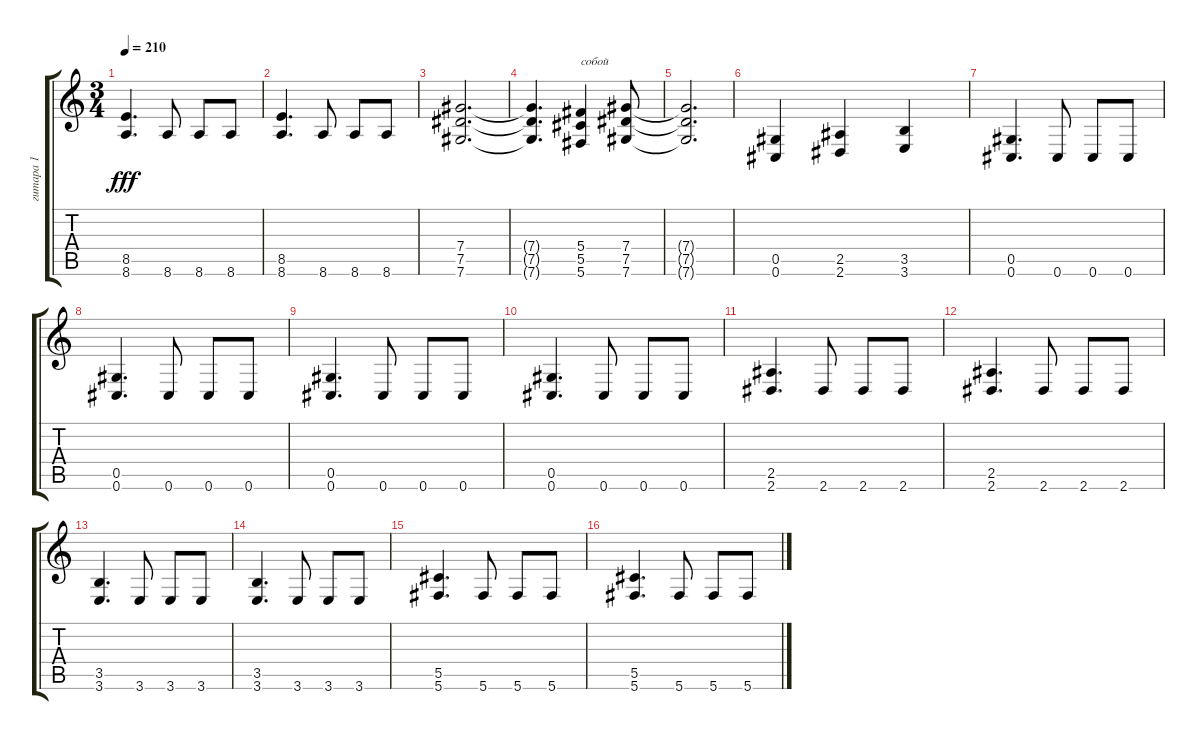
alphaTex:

\track ("гитара 1" "гитара 1") {instrument distortionguitar}
\staff {score tabs}
\tuning (Eb4 Bb3 Gb3 Db3 Ab2 Db2) {hide}
\ts (3 4)
\tempo 210
\clef g2
\ks c
(8.5 8.6).4{d dy fff} 8.6.8 8.6.8 8.6.8 |
(8.5 8.6).4{d} 8.6.8 8.6.8 8.6.8 |
(7.4 7.5 7.6).2{d} |
(7.4{t} 7.5{t} 7.6{t}).4{d} (5.4 5.5 5.6).4{txt "собой"} (7.4 7.5 7.6).8 |
(7.4{t} 7.5{t} 7.6{t}).2{d} |
(0.5 0.6).4 (2.5 2.6).4 (3.5 3.6).4 |
(0.5 0.6).4{d} 0.6.8 0.6.8 0.6.8 |
(0.5 0.6).4{d} 0.6.8 0.6.8 0.6.8 |
(0.5 0.6).4{d} 0.6.8 0.6.8 0.6.8 |
(0.5 0.6).4{d} 0.6.8 0.6.8 0.6.8 |
(2.5 2.6).4{d} 2.6.8 2.6.8 2.6.8 |
(2.5 2.6).4{d} 2.6.8 2.6.8 2.6.8 |
(3.5 3.6).4{d} 3.6.8 3.6.8 3.6.8 |
(3.5 3.6).4{d} 3.6.8 3.6.8 3.6.8 |
(5.5 5.6).4{d} 5.6.8 5.6.8 5.6.8 |
(5.5 5.6).4{d} 5.6.8 5.6.8 5.6.8
